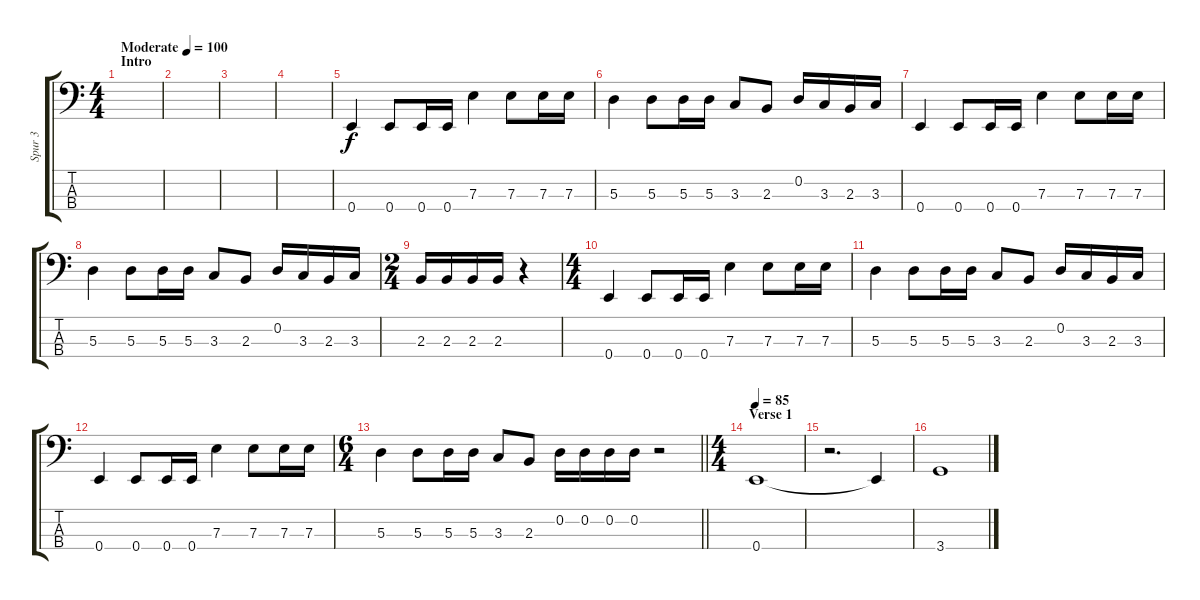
\track ("Spur 3" "Spur 3") {instrument electricbasspick}
\staff {score tabs}
\tuning (G2 D2 A1 E1) {hide}
\ts (4 4)
\section ("" "Intro")
\tempo (100 "Moderate")
\clef f4
\ks c
|
|
|
|
0.4.4 0.4.8 0.4.16 0.4.16 7.3.4 7.3.8 7.3.16 7.3.16 |
5.3.4 5.3.8 5.3.16 5.3.16 3.3.8 2.3.8 0.2.16 3.3.16 2.3.16 3.3.16 |
0.4.4 0.4.8 0.4.16 0.4.16 7.3.4 7.3.8 7.3.16 7.3.16 |
5.3.4 5.3.8 5.3.16 5.3.16 3.3.8 2.3.8 0.2.16 3.3.16 2.3.16 3.3.16 |
\ts (2 4)
2.3.16 2.3.16 2.3.16 2.3.16 r.4 |
\ts (4 4)
0.4.4 0.4.8 0.4.16 0.4.16 7.3.4 7.3.8 7.3.16 7.3.16 |
5.3.4 5.3.8 5.3.16 5.3.16 3.3.8 2.3.8 0.2.16 3.3.16 2.3.16 3.3.16 |
0.4.4 0.4.8 0.4.16 0.4.16 7.3.4 7.3.8 7.3.16 7.3.16 |
\ts (6 4)
\barLineRight lightlight
5.3.4 5.3.8 5.3.16 5.3.16 3.3.8 2.3.8 0.2.16 0.2.16 0.2.16 0.2.16 r.2 |
\ts (4 4)
\section ("" "Verse 1")
\tempo 85
0.4.1 |
r.2{d} 0.4{t}.4 |
3.4.1
